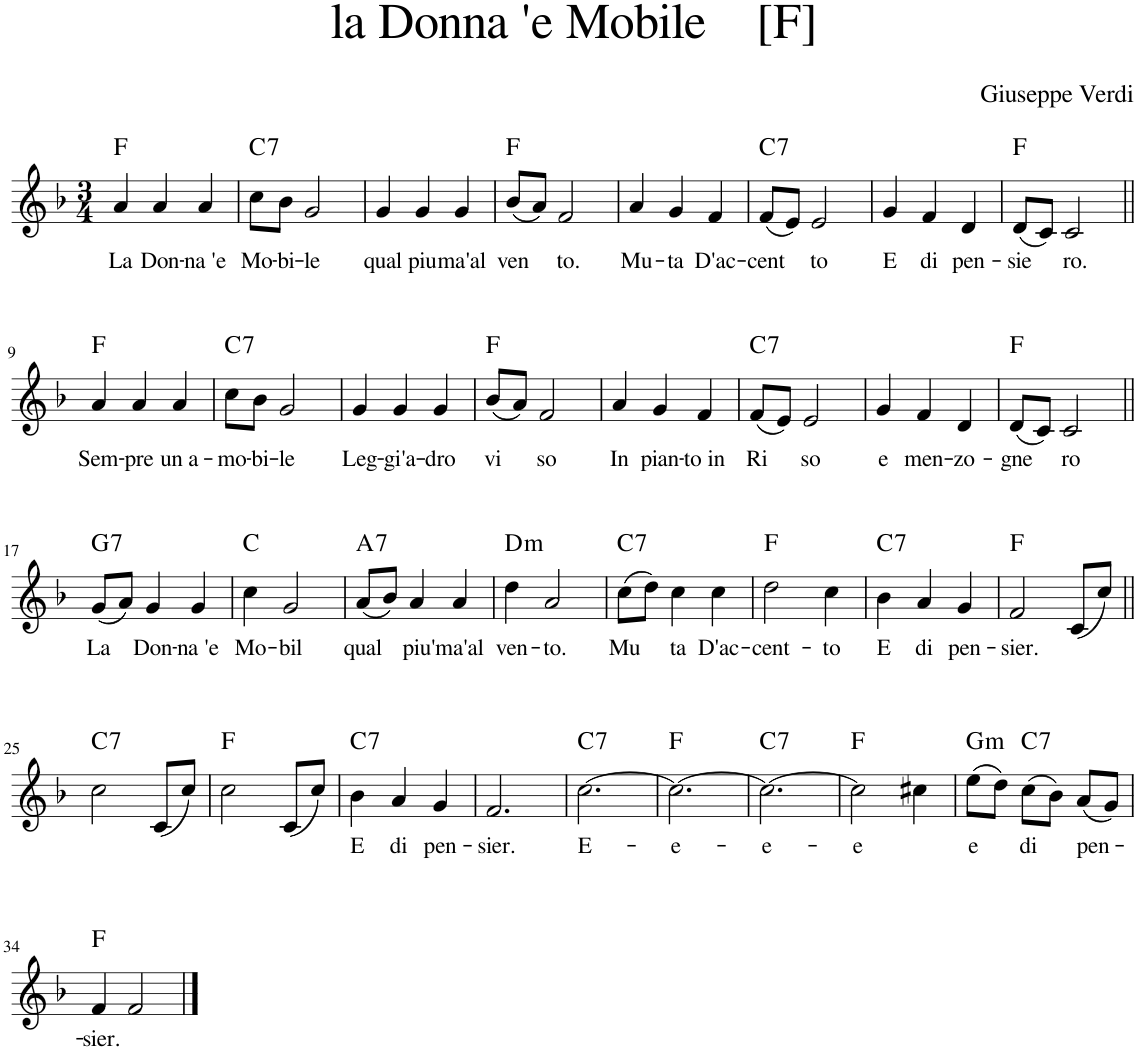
**kern	**text	**harte
*part1	*part1	*part1
*staff1	*staff1	*
*I"Piano	*	*
*I'Pno	*	*
*clefG2	*	*
*k[b-]	*	*
*F:	*	*
*M3/4	*	*
=1	=1	=1
!	!LO:LY:b	!
4a/	La	F:maj
!	!LO:LY:b	!
4a/	Don-	.
!	!LO:LY:b	!
4a/	-na 'e	.
=2	=2	=2
!	!LO:LY:b	!LO:H:kt=7
8cc\L	Mo-	C:7
!	!LO:LY:b	!
8b-\J	-bi-	.
!	!LO:LY:b	!
2g/	-le	.
=3	=3	=3
!	!LO:LY:b	!
4g/	qual	.
!	!LO:LY:b	!
4g/	piu	.
!	!LO:LY:b	!
4g/	ma'al	.
=4	=4	=4
!	!LO:LY:b	!
(8b-/L	ven	F:maj
8a/J)	.	.
!	!LO:LY:b	!
2f/	to.	.
=5	=5	=5
!	!LO:LY:b	!
4a/	Mu-	.
!	!LO:LY:b	!
4g/	-ta	.
!	!LO:LY:b	!
4f/	D'ac-	.
=6	=6	=6
!	!LO:LY:b	!LO:H:kt=7
(8f/L	-cent	C:7
8e/J)	.	.
!	!LO:LY:b	!
2e/	to	.
=7	=7	=7
!	!LO:LY:b	!
4g/	E	.
!	!LO:LY:b	!
4f/	di	.
!	!LO:LY:b	!
4d/	pen-	.
=8	=8	=8
!	!LO:LY:b	!
(8d/L	-sie	F:maj
8c/J)	.	.
!	!LO:LY:b	!
2c/	ro.	.
!!LO:LB:g=z
=9||	=9||	=9||
!	!LO:LY:b	!
4a/	Sem-	F:maj
!	!LO:LY:b	!
4a/	-pre	.
!	!LO:LY:b	!
4a/	un a-	.
=10	=10	=10
!	!LO:LY:b	!LO:H:kt=7
8cc\L	-mo-	C:7
!	!LO:LY:b	!
8b-\J	-bi-	.
!	!LO:LY:b	!
2g/	-le	.
=11	=11	=11
!	!LO:LY:b	!
4g/	Leg-	.
!	!LO:LY:b	!
4g/	-gi'a-	.
!	!LO:LY:b	!
4g/	-dro	.
=12	=12	=12
!	!LO:LY:b	!
(8b-/L	vi	F:maj
8a/J)	.	.
!	!LO:LY:b	!
2f/	so	.
=13	=13	=13
!	!LO:LY:b	!
4a/	In	.
!	!LO:LY:b	!
4g/	pian-	.
!	!LO:LY:b	!
4f/	-to in	.
=14	=14	=14
!	!LO:LY:b	!LO:H:kt=7
(8f/L	Ri	C:7
8e/J)	.	.
!	!LO:LY:b	!
2e/	so	.
=15	=15	=15
!	!LO:LY:b	!
4g/	e	.
!	!LO:LY:b	!
4f/	men-	.
!	!LO:LY:b	!
4d/	-zo-	.
=16	=16	=16
!	!LO:LY:b	!
(8d/L	-gne	F:maj
8c/J)	.	.
!	!LO:LY:b	!
2c/	ro	.
!!LO:LB:g=z
=17||	=17||	=17||
!	!LO:LY:b	!LO:H:kt=7
(8g/L	La	G:7
8a/J)	.	.
!	!LO:LY:b	!
4g/	Don-	.
!	!LO:LY:b	!
4g/	-na 'e	.
=18	=18	=18
!	!LO:LY:b	!
4cc\	Mo-	C:maj
!	!LO:LY:b	!
2g/	-bil	.
=19	=19	=19
!	!LO:LY:b	!LO:H:kt=7
(8a/L	qual	A:7
8b-/J)	.	.
!	!LO:LY:b	!
4a/	piu'	.
!	!LO:LY:b	!
4a/	ma'al	.
=20	=20	=20
!	!LO:LY:b	!LO:H:kt=m
4dd\	ven-	D:min
!	!LO:LY:b	!
2a/	-to.	.
=21	=21	=21
!	!LO:LY:b	!LO:H:kt=7
(8cc\L	Mu	C:7
8dd\J)	.	.
!	!LO:LY:b	!
4cc\	ta	.
!	!LO:LY:b	!
4cc\	D'ac-	.
=22	=22	=22
!	!LO:LY:b	!
2dd\	-cent-	F:maj
!	!LO:LY:b	!
4cc\	-to	.
=23	=23	=23
!	!LO:LY:b	!LO:H:kt=7
4b-\	E	C:7
!	!LO:LY:b	!
4a/	di	.
!	!LO:LY:b	!
4g/	pen-	.
=24	=24	=24
!	!LO:LY:b	!
2f/	-sier.	F:maj
(8c/L	.	.
8cc/J)	.	.
!!LO:LB:g=z
=25||	=25||	=25||
!	!	!LO:H:kt=7
2cc\	.	C:7
(8c/L	.	.
8cc/J)	.	.
=26	=26	=26
2cc\	.	F:maj
(8c/L	.	.
8cc/J)	.	.
=27	=27	=27
!	!LO:LY:b	!LO:H:kt=7
4b-\	E	C:7
!	!LO:LY:b	!
4a/	di	.
!	!LO:LY:b	!
4g/	pen-	.
=28	=28	=28
!	!LO:LY:b	!
2.f/	-sier.	.
=29	=29	=29
!	!LO:LY:b	!LO:H:kt=7
[2.cc\	E-	C:7
=30	=30	=30
!	!LO:LY:b	!
2.cc\_	-e-	F:maj
=31	=31	=31
!	!LO:LY:b	!LO:H:kt=7
2.cc\_	-e-	C:7
=32	=32	=32
!	!LO:LY:b	!
2cc\]	-e	F:maj
4cc#X\	.	.
=33	=33	=33
!	!LO:LY:b	!LO:H:kt=m
(8ee\L	e	G:min
8dd\J)	.	.
!	!LO:LY:b	!LO:H:kt=7
(8cc\L	di	C:7
8b-\J)	.	.
!	!LO:LY:b	!
(8a/L	pen-	.
8g/J)	.	.
!!LO:LB:g=z
=34	=34	=34
!	!LO:LY:b	!
4f/	-sier.	F:maj
2f/	.	.
==	==	==
*-	*-	*-
